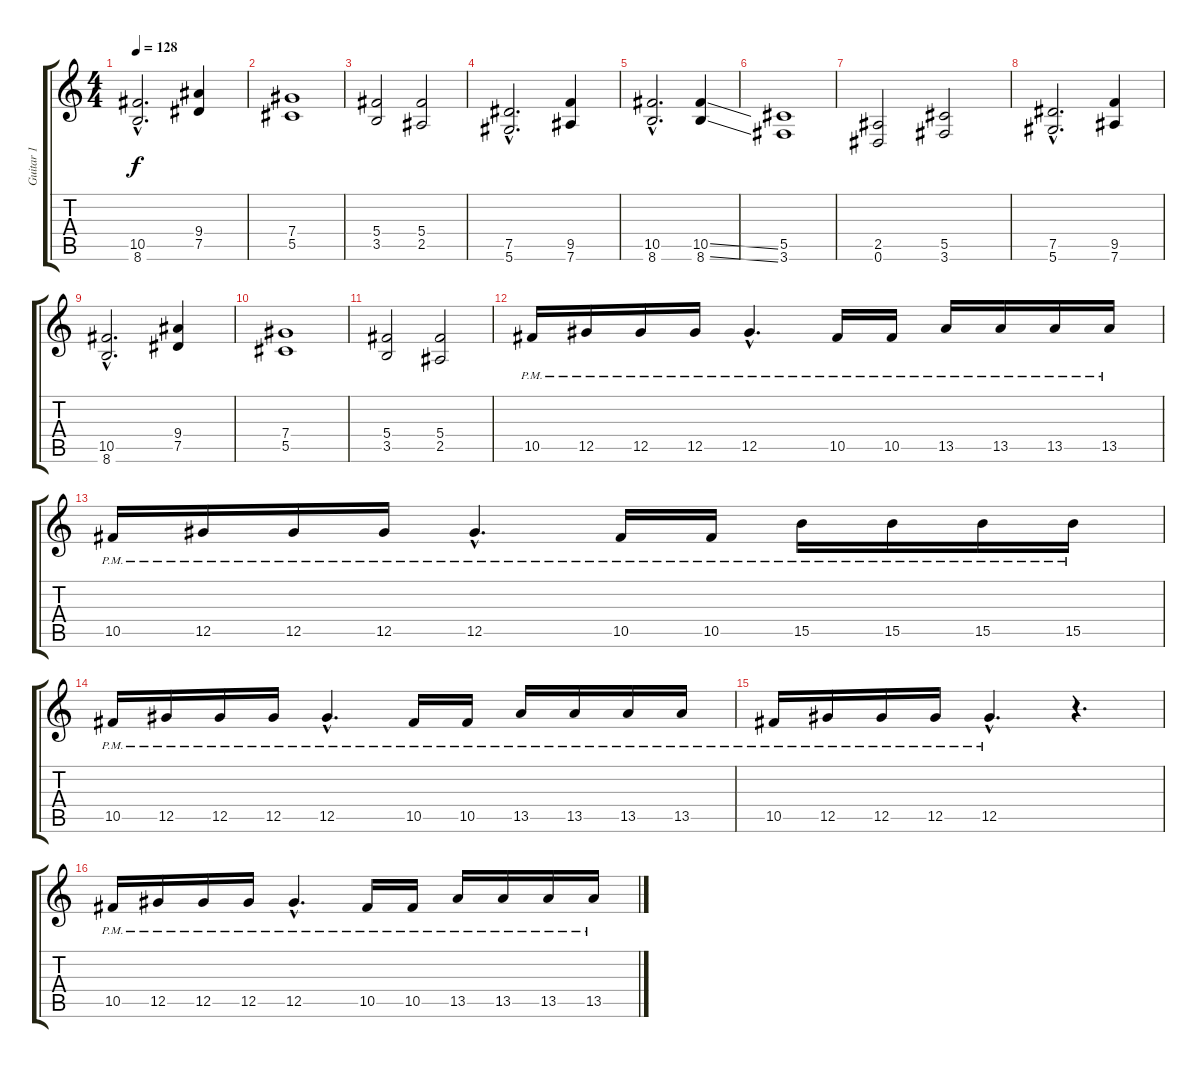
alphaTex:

\track ("Guitar 1" "Guitar 1") {instrument acousticguitarsteel}
\staff {score tabs}
\tuning (Eb4 Bb3 Gb3 Db3 Ab2 Eb2) {hide}
\ts (4 4)
\tempo 128
\clef g2
\ks c
(10.5{hac} 8.6{hac}).2{d dy f} (9.4 7.5).4 |
(7.4 5.5).1 |
(5.4 3.5).2 (5.4 2.5).2 |
(7.5{hac} 5.6{hac}).2{d} (9.5 7.6).4 |
(10.5{hac} 8.6{hac}).2{d} (10.5{ss} 8.6{ss}).4 |
(5.5 3.6).1 |
(2.5 0.6).2 (5.5 3.6).2 |
(7.5{hac} 5.6{hac}).2{d} (9.5 7.6).4 |
(10.5{hac} 8.6{hac}).2{d} (9.4 7.5).4 |
(7.4 5.5).1 |
(5.4 3.5).2 (5.4 2.5).2 |
\section ("" "")
10.5{pm}.16{volume 16} 12.5{pm}.16 12.5{pm}.16 12.5{pm}.16 12.5{hac pm}.4{d} 10.5{pm}.16 10.5{pm}.16 13.5{pm}.16 13.5{pm}.16 13.5{pm}.16 13.5{pm}.16 |
10.5{pm}.16 12.5{pm}.16 12.5{pm}.16 12.5{pm}.16 12.5{hac pm}.4{d} 10.5{pm}.16 10.5{pm}.16 15.5{pm}.16 15.5{pm}.16 15.5{pm}.16 15.5{pm}.16 |
10.5{pm}.16 12.5{pm}.16 12.5{pm}.16 12.5{pm}.16 12.5{hac pm}.4{d} 10.5{pm}.16 10.5{pm}.16 13.5{pm}.16 13.5{pm}.16 13.5{pm}.16 13.5{pm}.16 |
10.5{pm}.16 12.5{pm}.16 12.5{pm}.16 12.5{pm}.16 12.5{hac pm}.4{d} r.4{d} |
10.5{pm}.16 12.5{pm}.16 12.5{pm}.16 12.5{pm}.16 12.5{hac pm}.4{d} 10.5{pm}.16 10.5{pm}.16 13.5{pm}.16 13.5{pm}.16 13.5{pm}.16 13.5{pm}.16
